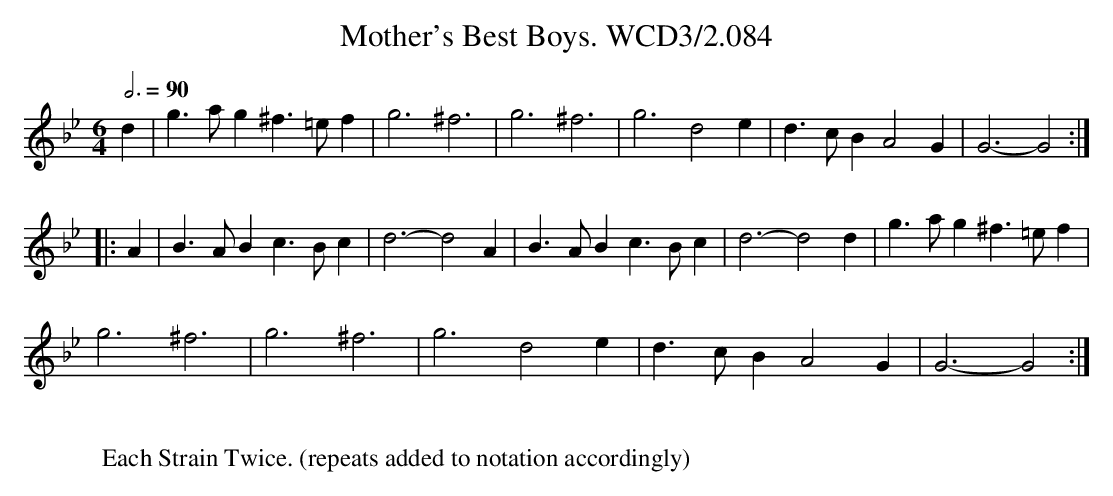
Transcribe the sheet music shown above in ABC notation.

X:1
T:Mother's Best Boys. WCD3/2.084
M:6/4
L:1/8
Q:3/4=90
K:Gm
d2|g3ag2 ^f3=ef2|g6^f6|g6^f6|\
g6 d4e2|d3cB2 A4G2|G6-G4:|
|:A2|B3AB2 c3Bc2|d6- d4A2|\
B3AB2 c3Bc2|d6- d4d2|g3ag2 ^f3=ef2|
g6^f6|g6^f6|g6 d4e2|d3cB2 A4G2|G6-G4:|
W:
W:Each Strain Twice. (repeats added to notation accordingly)
